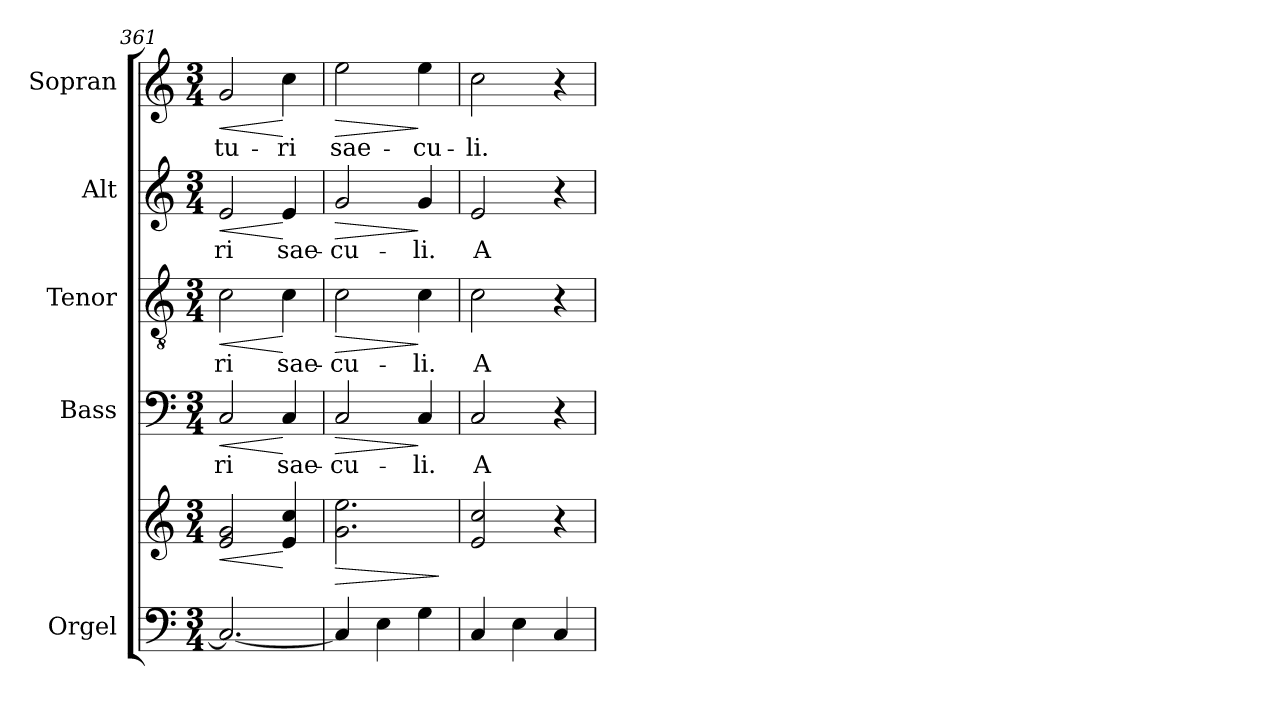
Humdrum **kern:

**kern	**kern	**dynam	**kern	**text	**dynam	**kern	**text	**dynam	**kern	**text	**dynam	**kern	**text	**dynam
*part5	*part5	*part5	*part4	*part4	*part4	*part3	*part3	*part3	*part2	*part2	*part2	*part1	*part1	*part1
*staff6	*staff5	*staff5/6	*staff4	*staff4	*staff4	*staff3	*staff3	*staff3	*staff2	*staff2	*staff2	*staff1	*staff1	*staff1
*I"Orgel	*	*	*I"Bass	*	*	*I"Tenor	*	*	*I"Alt	*	*	*I"Sopran	*	*
*I'Org.	*	*	*I'B.	*	*	*I'T.	*	*	*I'A.	*	*	*I'S.	*	*
*clefF4	*clefG2	*	*clefF4	*	*	*clefGv2	*	*	*clefG2	*	*	*clefG2	*	*
*k[]	*k[]	*	*k[]	*	*	*k[]	*	*	*k[]	*	*	*k[]	*	*
*C:	*C:	*	*C:	*	*	*C:	*	*	*C:	*	*	*C:	*	*
*M3/4	*M3/4	*	*M3/4	*	*	*M3/4	*	*	*M3/4	*	*	*M3/4	*	*
=361	=361	=361	=361	=361	=361	=361	=361	=361	=361	=361	=361	=361	=361	=361
!	!	!LO:HP:b	!	!LO:LY:b	!LO:HP:b	!	!LO:LY:b	!LO:HP:b	!	!LO:LY:b	!LO:HP:b	!	!LO:LY:b	!LO:HP:b
2.C/_	2e/ 2g/	<	2C/	-ri	<	2c\	-ri	<	2e/	-ri	<	2g/	-tu-	<
!	!	!	!	!LO:LY:b	!	!	!LO:LY:b	!	!	!LO:LY:b	!	!	!LO:LY:b	!
.	4e/ 4cc/	[	4C/	sae-	[	4c\	sae-	[	4e/	sae-	[	4cc\	-ri	[
=362	=362	=362	=362	=362	=362	=362	=362	=362	=362	=362	=362	=362	=362	=362
!	!	!LO:HP:b	!	!LO:LY:b	!LO:HP:b	!	!LO:LY:b	!LO:HP:b	!	!LO:LY:b	!LO:HP:b	!	!LO:LY:b	!LO:HP:b
4C/]	2.g\ 2.ee\	>	2C/	-cu-	>	2c\	-cu-	>	2g/	-cu-	>	2ee\	sae-	>
4E\	.	.	.	.	.	.	.	.	.	.	.	.	.	.
!	!	!	!	!LO:LY:b	!	!	!LO:LY:b	!	!	!LO:LY:b	!	!	!LO:LY:b	!
4G\	.	.	4C/	-li.	]	4c\	-li.	]	4g/	-li.	]	4ee\	-cu-	]
.	.	]	.	.	.	.	.	.	.	.	.	.	.	.
=363	=363	=363	=363	=363	=363	=363	=363	=363	=363	=363	=363	=363	=363	=363
!	!	!	!	!LO:LY:b	!	!	!LO:LY:b	!	!	!LO:LY:b	!	!	!LO:LY:b	!
4C/	2e/ 2cc/	.	2C/	A-	.	2c\	A-	.	2e/	A-	.	2cc\	-li.	.
4E\	.	.	.	.	.	.	.	.	.	.	.	.	.	.
4C/	4r	.	4r	.	.	4r	.	.	4r	.	.	4r	.	.
=	=	=	=	=	=	=	=	=	=	=	=	=	=	=
*-	*-	*-	*-	*-	*-	*-	*-	*-	*-	*-	*-	*-	*-	*-
